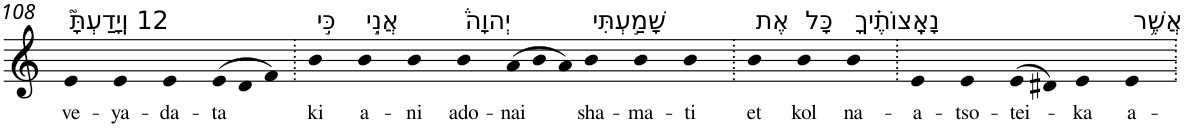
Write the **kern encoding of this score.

**kern	**text
*part1	*part1
*staff1	*staff1
*I"Piano	*
*I'Pno	*
!!LO:PB:g=z
*clefG2	*
*k[]	*
=108	=108
!LO:TX:a:t=12 וְֽיָדַעְתָּ֮	!
!	!LO:LY:b
4e	ve-
!	!LO:LY:b
4e	-ya-
!	!LO:LY:b
4e	-da-
*Xtuplet	*
!	!LO:LY:b
(>12e	-ta
12d	.
12f)	.
=109.	=109.
!LO:TX:a:t=כִּ֣י	!
!	!LO:LY:b
4b	ki
!LO:TX:a:t=אֲנִ֣י	!
!	!LO:LY:b
4b	a-
!	!LO:LY:b
4b	-ni
!LO:TX:a:t=יְהוָה֒	!
!	!LO:LY:b
4b	ado-
!	!LO:LY:b
(>12a	-nai
12b	.
12a)	.
!LO:TX:a:t=שָׁמַ֣עְתִּי	!
!	!LO:LY:b
4b	sha-
!	!LO:LY:b
4b	-ma-
!	!LO:LY:b
4b	-ti
=110.	=110.
!LO:TX:a:t=אֶת	!
!	!LO:LY:b
4b	et
!LO:TX:a:t=כָּל	!
!	!LO:LY:b
4b	kol
!LO:TX:a:t=נָאָֽצוֹתֶ֗יךָ	!
!	!LO:LY:b
4b	na-
=111.	=111.
!	!LO:LY:b
4e	-a-
!	!LO:LY:b
4e	-tso-
!	!LO:LY:b
(>8e	-tei-
8d#X)	.
!	!LO:LY:b
4e	-ka
!LO:TX:a:t=אֲשֶׁ֥ר	!
!	!LO:LY:b
4e	a-
=.	=.
*-	*-
